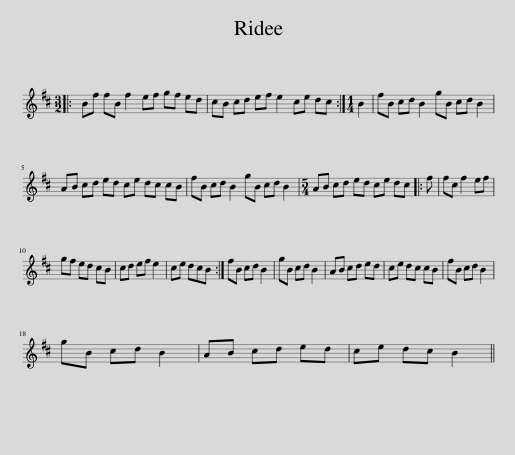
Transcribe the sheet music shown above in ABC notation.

X:1
L:1/8
M:3/2
I:linebreak $
K:D
V:1 treble
V:1
|: Bf fB f2 ef gf ed | cB cd ef e2 ce dc :|[M:1/4] B2 | fB cd B2 gB cd B2 |$ AB cd ed ce dc cB | %5
 fB cd B2 gB cd B2 |[M:5/4] AB cd ed ce dc |: f | fc f2 ef |$ gf ed cB | %10
 cd ef e2 | ce dcB :| fB cd B2 | gB cd B2 | AB cd ed | %15
 ce dc cB | fB cd B2 |$ gB cd B2 | AB cd ed | ce dc B2 || %20
